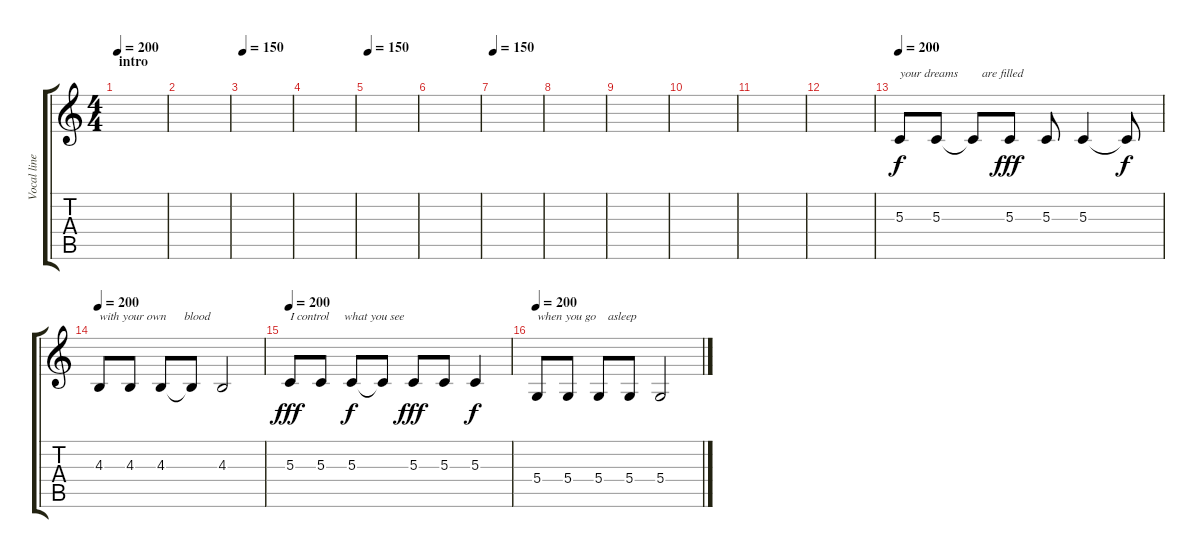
\track ("Vocal line" "Vocal line") {instrument choiraahs}
\staff {score tabs}
\tuning (E4 B3 G3 D3 A2 E2) {hide}
\ts (4 4)
\section ("" "intro")
\tempo 200
\tempo 150
\tempo 200
\clef g2
\ks c
|
|
\tempo 150
|
|
\tempo 150
|
|
\tempo 150
|
|
|
|
|
|
\tempo 200
5.3.8{txt "your dreams        are filled  "} 5.3.8 5.3{t}.8{dy f} 5.3.8{dy fff} 5.3.8 5.3.4 5.3{t}.8{dy f} |
\tempo 200
4.3.8{txt "with your own      blood"} 4.3.8 4.3.8 4.3{t}.8 4.3.2 |
\tempo 200
5.3.8{txt "I control     what you see" dy fff} 5.3.8 5.3.8{dy f} 5.3{t}.8 5.3.8{dy fff} 5.3.8 5.3.4{dy f} |
\tempo 200
5.4.8{txt "when you go    asleep"} 5.4.8 5.4.8 5.4.8 5.4.2
